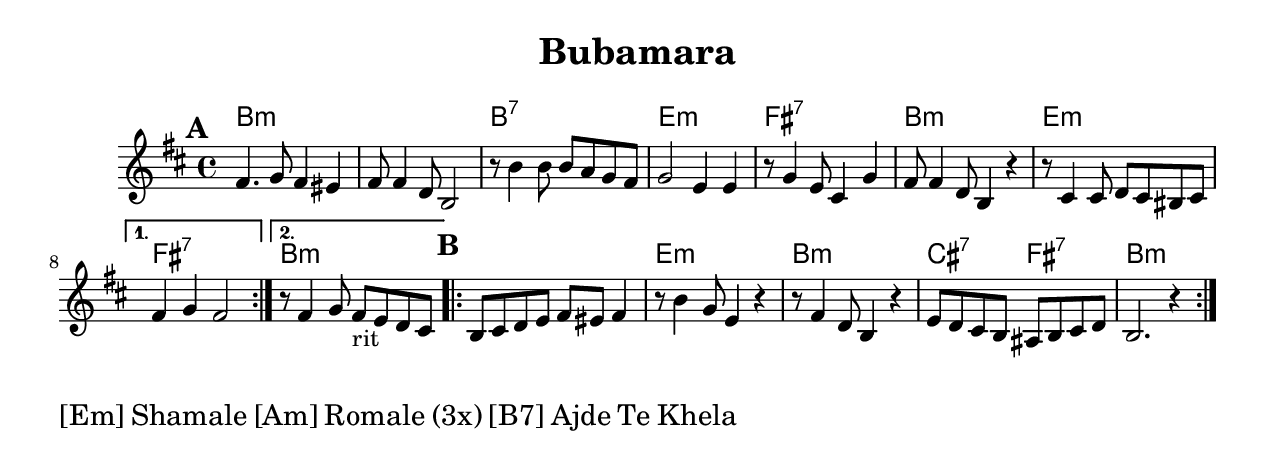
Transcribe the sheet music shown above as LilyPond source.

\version "2.18.0"
\language "english"

\paper{
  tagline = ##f
  print-all-headers = ##t
  #(set-paper-size "letter")
}
date = #(strftime "%d-%m-%Y" (localtime (current-time)))

%\markup{ \italic{ " Updated " \date  }  }

melody = \transpose a, b, \relative c' {
  \clef treble

  \key a \minor
  \time 4/4
  \set Score.markFormatter = #format-mark-box-alphabet
  %\partial 16*3 a16 d f   %lead in notes

  \repeat volta 2{
  \mark \default
    e4.   f8 e4 ds
    e8 e4 c8 a2
    r8 a'4 a8  a g f e
    f2 d4 d|

    r8 f4 d8 b4 f'
    e8 e4 c8 a4 r4|
    r8 b4 b8 c b as b

  }

  \alternative {
    {e4 f e2 }
    {r8 e4 f8 e _rit d c b }
  }


  \repeat volta 2{
  \mark \default
    a8  b c d e ds e4

    r8 a4 f8 d4 r4
    r8 e4 c8 a4 r4
    d8 c b a gs a b c
    a2. r4|

  }

  % \alternative { { }{ } }

}
%************************Lyrics Block****************
%{\addlyrics{
  Sa  o rao -- ma -- len phu -- che -- na
  bu -- ba -- ma -- ra so -- se a -- ce -- la.
  Dev -- la  dev -- la var -- car le _
  Bu -- be -- ma -- ra ko -- ka po -- ci -- ne
  \repeat unfold 6{\skip2}
  Djind -- ji - rind -- ji bu -- ba -- ma -- ro
  cik -- ni -- je shuz -- hi --je
  aj -- de mo -- re koj ro -- mesa.

}
\addlyrics {

  Ej ro -- ma -- len a -- shu -- nen, _
  Ej cha -- vo -- ren gug -- le zur -- a -- len.
  Bu -- ba -- ma -- ra cha -- jo -- ri, _
  Ba -- ro Gr -- ga voj --  si od -- ji -- li.
}
%}
harmonies =  \transpose a, b, \chordmode {
  a1*2:m
  a1:7
  d1:m
  e1:7
  a1:m
  d1:m
  e1:7
  a1:m
  %B part
  a1:m
  d1:m
  a1:m
  b2:7
  e2:7
  a1:m
  %a1:7
  %d2:m
  %e2:7
  %a1:7


  %old chords
  % d1:m r1 g1:m r1 a1:7 d1:m g1:m a1:7 r1
  %B section
  %d1:m g1:m d1:m g2:m a2:7 d1:m
}

\score {
  <<
    \new ChordNames {
      \set chordChanges = ##t
      \harmonies
    }
    \new Staff

    \melody
    %\new Staff \transpose c c' \melody
  >>
  \header{
    title= "Bubamara"
    arranger= ""

  }
  \layout{indent = 1.0\cm}
  \midi{
    \tempo 4 = 120
  }
}
\markup \fontsize #2 {[Em] Shamale [Am] Romale (3x) [B7] Ajde Te Khela  }
%{
%\markup{ [Dm]Shamale [Gm]romale (3x) [A7]ajde te khela  }
\markup{.}

  % more verses:
  \markup{}
  \markup {
  \fill-line {
  \hspace #0.1 % distance from left margin
  \column {
  \line { "1."
  \column {
  "Sa Romalen phuche na"
  "Bubemara sose acela"
  "Devla, devla chajori"
  "Bubamara koka pocine"
  }
  }
  \hspace #0.2 % vertical distance between verses
  \line { "2."
  \column {
  "Ej Romalen a shunen"
  "Ej chavoren gugle zuralen"
  "Bubemara chajori,"
  "Baro grga vojsi odjili"
  }
  }
  }
  \hspace #0.1  % horiz. distance between columns
  \column {
  \line { "3."
  \column {
  ""
  }
  }
  \hspace #0.2 % distance between verses
  \line { "4."
  \column {
  ""
  }
  }
  }
  \hspace #0.1 % distance to right margin
  }
  }



%{

  Sa o raomalen phuchena
  bubamara sose ni c(k)elel.
  Devla , devla mangav la
  o' lake meka merav.

  Sa e romen puchela,
  bubamara sose achela,
  devla devla vacar le,
  bubamara tuka pocinel.
  ej romalen ashunen,
  e chavoren gugle zurale.
  Bubamara chajori,
  baro Grga voj si o djili.

  Djindji - rindji bubamaro
  ciknije shuzhije
  ajde more koj romesa. x2
  Shamale romale! x3
  Shamale romale ajde te khela

  Sa romalen puchela,
  o dejori fusuj chudela.
  Devla devla sa charle,
  bubamaru voj te aresel.
  Ej romalen ashunen,
  e chavroren gugle shukaren,
  zivoto si ringishpil,
  Trajo o del rom aj romnji.

  Djindji - rindji bubamaro
  ciknije shuzhije
  ajde more koj romesa. x2
  Shamale romale! x3
  Shamale romale ajde te khela

  Sa Romalen puchela,
  bubamara sose achela,
  devla devla vacar le
  bubamara pocinel.
  Ej romalen ashunen
  e chavrore gugle zurale
  bubamara chajori
  baro Grga voj si o djili.

  Djindji - rindji bubamaro
  ciknije shuzhije
  ajde more goj romesa. x4
  Te cilabe te chela

  Everyone is asking
  Ladybug why are you so tiny?
  Oh God, oh God I love her
  Ladybug I will pay everything for you.

  Hey folks listen,
  Sweet beautiful children.
  Ladybug, little girl,
  You are a great, greatest song.

  Jinji rinji Ladybug
  You tiny beauty
  Go away man, I'm not for marriage,
  Children, folks

  Everyone is asking,
  And mother is serving beans,
  Oh God, oh God everything has been eaten,
  Ladybug can't wait.
  Everyone is asking
  Ladybug why are you so tiny?
  Oh God, oh God I love her
  Ladybug I will pay everything for you.

  Hey folks listen,
  Sweet beautiful children.
  Ladybug, little girl,
  You are a great, greatest song.

  Jinji rinji Ladybug
  You tiny beauty
  Go away man, I'm not for marriage,
  Children, folks

  Everyone is asking,
  And mother is serving beans,
  Oh God, oh God everything has been eaten,
  Ladybug can't wait.

  Hey folks listen,
  Sweet beautiful children,
  Life is a merry-go-round
  God bless husband and wife.

  Jinji rinji Ladybug
  You tiny beauty
  Go away man, I'm not for marriage,
  Children, folks

  Hey folks listen,
  Sweet beautiful children.
  Ladybug, little girl,
  You are a great, greatest song.
  Hey folks listen,
  Sweet beautiful children,
  Life is a merry-go-round
  God bless husband and wife.

  Jinji rinji Ladybug
  You tiny beauty
  Go away man, I'm not for marriage,
  Children, folks

  Hey folks listen,
  Sweet beautiful children.
  Ladybug, little girl,
  You are a great, greatest song.

%}
